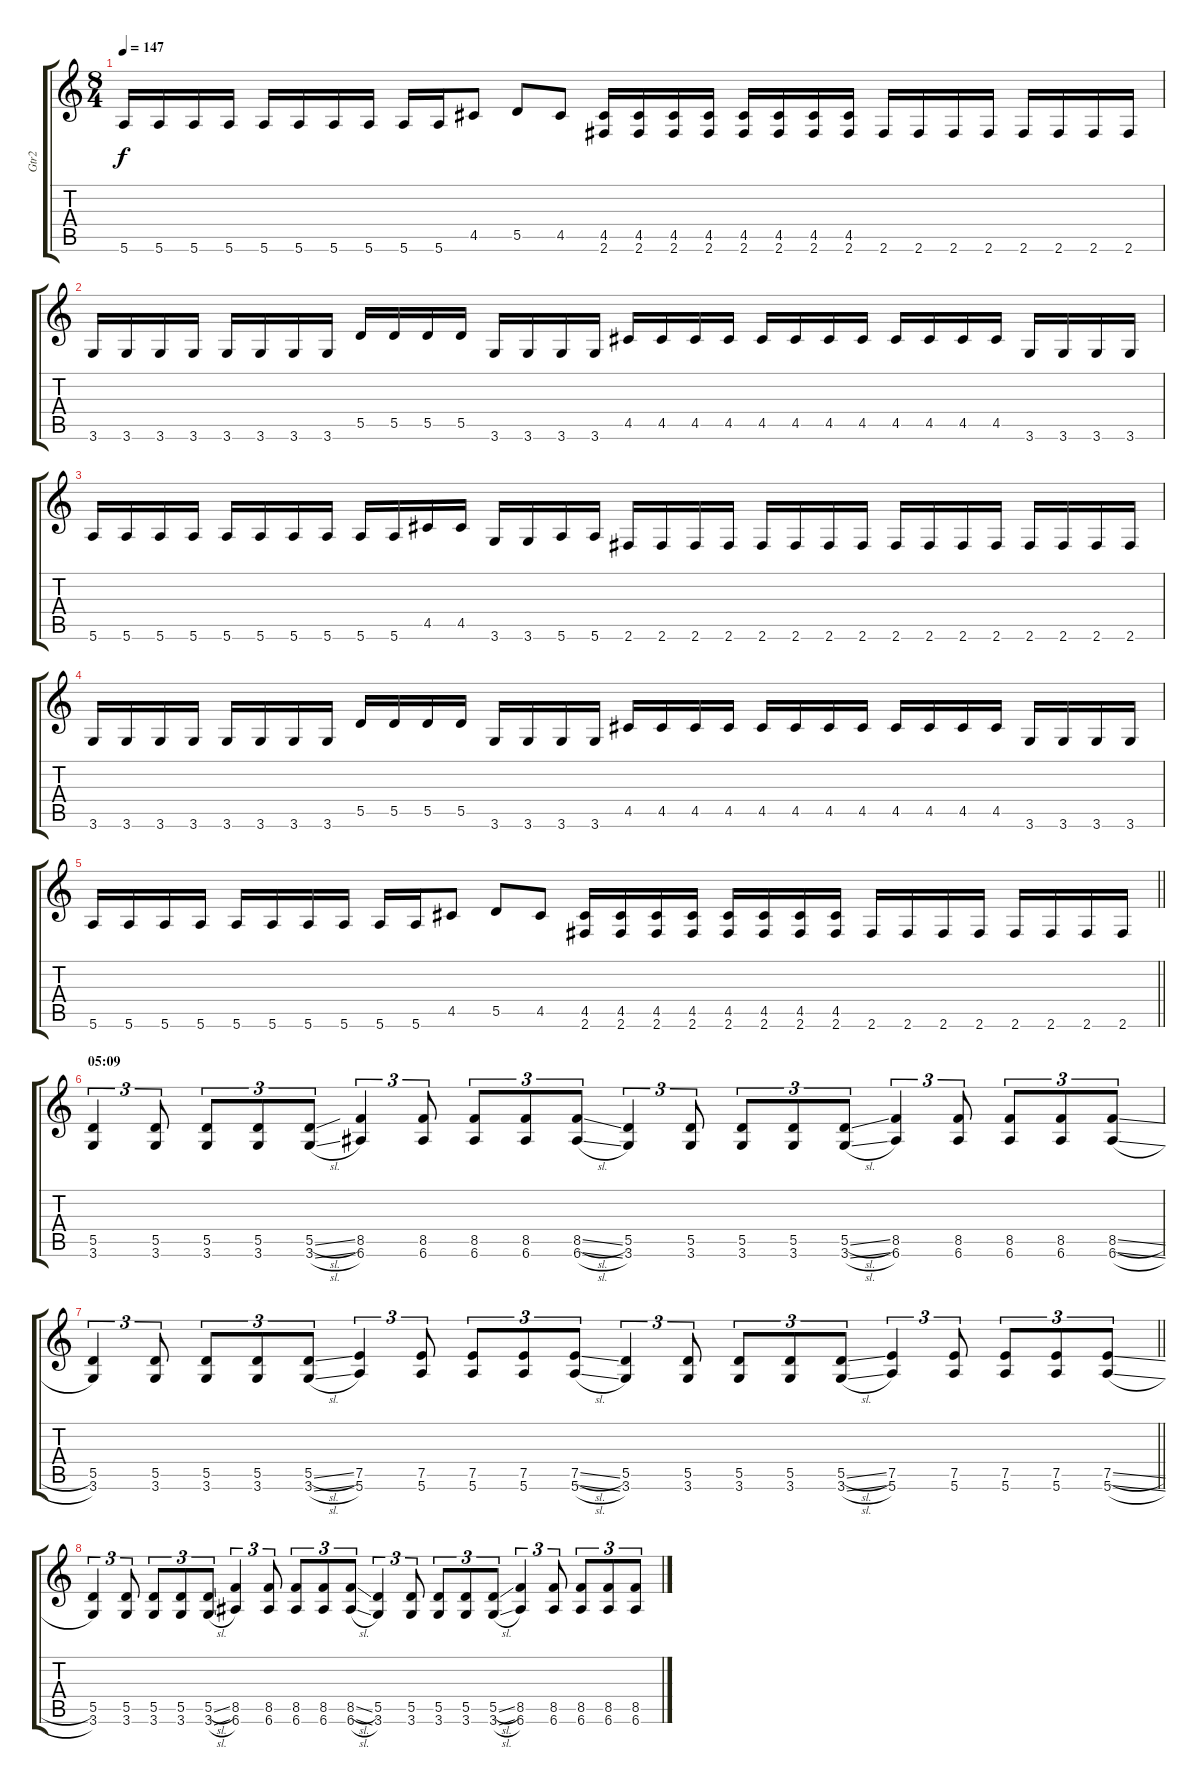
\track ("Gtr2" "Gtr2") {instrument distortionguitar}
\staff {score tabs}
\tuning (E4 B3 G3 D3 A2 E2) {hide}
\ts (8 4)
\tempo 147
\clef g2
\ks c
5.6.16{dy f} 5.6.16 5.6.16 5.6.16 5.6.16 5.6.16 5.6.16 5.6.16 5.6.16 5.6.16 4.5.8 5.5.8 4.5.8 (4.5 2.6).16 (4.5 2.6).16 (4.5 2.6).16 (4.5 2.6).16 (4.5 2.6).16 (4.5 2.6).16 (4.5 2.6).16 (4.5 2.6).16 2.6.16 2.6.16 2.6.16 2.6.16 2.6.16 2.6.16 2.6.16 2.6.16 |
3.6.16 3.6.16 3.6.16 3.6.16 3.6.16 3.6.16 3.6.16 3.6.16 5.5.16 5.5.16 5.5.16 5.5.16 3.6.16 3.6.16 3.6.16 3.6.16 4.5.16 4.5.16 4.5.16 4.5.16 4.5.16 4.5.16 4.5.16 4.5.16 4.5.16 4.5.16 4.5.16 4.5.16 3.6.16 3.6.16 3.6.16 3.6.16 |
5.6.16 5.6.16 5.6.16 5.6.16 5.6.16 5.6.16 5.6.16 5.6.16 5.6.16 5.6.16 4.5.16 4.5.16 3.6.16 3.6.16 5.6.16 5.6.16 2.6.16 2.6.16 2.6.16 2.6.16 2.6.16 2.6.16 2.6.16 2.6.16 2.6.16 2.6.16 2.6.16 2.6.16 2.6.16 2.6.16 2.6.16 2.6.16 |
3.6.16 3.6.16 3.6.16 3.6.16 3.6.16 3.6.16 3.6.16 3.6.16 5.5.16 5.5.16 5.5.16 5.5.16 3.6.16 3.6.16 3.6.16 3.6.16 4.5.16 4.5.16 4.5.16 4.5.16 4.5.16 4.5.16 4.5.16 4.5.16 4.5.16 4.5.16 4.5.16 4.5.16 3.6.16 3.6.16 3.6.16 3.6.16 |
\barLineRight lightlight
5.6.16 5.6.16 5.6.16 5.6.16 5.6.16 5.6.16 5.6.16 5.6.16 5.6.16 5.6.16 4.5.8 5.5.8 4.5.8 (4.5 2.6).16 (4.5 2.6).16 (4.5 2.6).16 (4.5 2.6).16 (4.5 2.6).16 (4.5 2.6).16 (4.5 2.6).16 (4.5 2.6).16 2.6.16 2.6.16 2.6.16 2.6.16 2.6.16 2.6.16 2.6.16 2.6.16 |
\section ("" "05:09")
(5.5 3.6).4{tu (3 2)} (5.5 3.6).8{tu (3 2)} (5.5 3.6).8{tu (3 2)} (5.5 3.6).8{tu (3 2)} (5.5{sl} 3.6{sl}).8{tu (3 2)} (8.5 6.6).4{tu (3 2)} (8.5 6.6).8{tu (3 2)} (8.5 6.6).8{tu (3 2)} (8.5 6.6).8{tu (3 2)} (8.5{sl} 6.6{sl}).8{tu (3 2)} (5.5 3.6).4{tu (3 2)} (5.5 3.6).8{tu (3 2)} (5.5 3.6).8{tu (3 2)} (5.5 3.6).8{tu (3 2)} (5.5{sl} 3.6{sl}).8{tu (3 2)} (8.5 6.6).4{tu (3 2)} (8.5 6.6).8{tu (3 2)} (8.5 6.6).8{tu (3 2)} (8.5 6.6).8{tu (3 2)} (8.5{sl} 6.6{sl}).8{tu (3 2)} |
\barLineRight lightlight
(5.5 3.6).4{tu (3 2)} (5.5 3.6).8{tu (3 2)} (5.5 3.6).8{tu (3 2)} (5.5 3.6).8{tu (3 2)} (5.5{sl} 3.6{sl}).8{tu (3 2)} (7.5 5.6).4{tu (3 2)} (7.5 5.6).8{tu (3 2)} (7.5 5.6).8{tu (3 2)} (7.5 5.6).8{tu (3 2)} (7.5{sl} 5.6{sl}).8{tu (3 2)} (5.5 3.6).4{tu (3 2)} (5.5 3.6).8{tu (3 2)} (5.5 3.6).8{tu (3 2)} (5.5 3.6).8{tu (3 2)} (5.5{sl} 3.6{sl}).8{tu (3 2)} (7.5 5.6).4{tu (3 2)} (7.5 5.6).8{tu (3 2)} (7.5 5.6).8{tu (3 2)} (7.5 5.6).8{tu (3 2)} (7.5{sl} 5.6{sl}).8{tu (3 2)} |
(5.5 3.6).4{tu (3 2)} (5.5 3.6).8{tu (3 2)} (5.5 3.6).8{tu (3 2)} (5.5 3.6).8{tu (3 2)} (5.5{sl} 3.6{sl}).8{tu (3 2)} (8.5 6.6).4{tu (3 2)} (8.5 6.6).8{tu (3 2)} (8.5 6.6).8{tu (3 2)} (8.5 6.6).8{tu (3 2)} (8.5{sl} 6.6{sl}).8{tu (3 2)} (5.5 3.6).4{tu (3 2)} (5.5 3.6).8{tu (3 2)} (5.5 3.6).8{tu (3 2)} (5.5 3.6).8{tu (3 2)} (5.5{sl} 3.6{sl}).8{tu (3 2)} (8.5 6.6).4{tu (3 2)} (8.5 6.6).8{tu (3 2)} (8.5 6.6).8{tu (3 2)} (8.5 6.6).8{tu (3 2)} (8.5{sl} 6.6{sl}).8{tu (3 2)}
